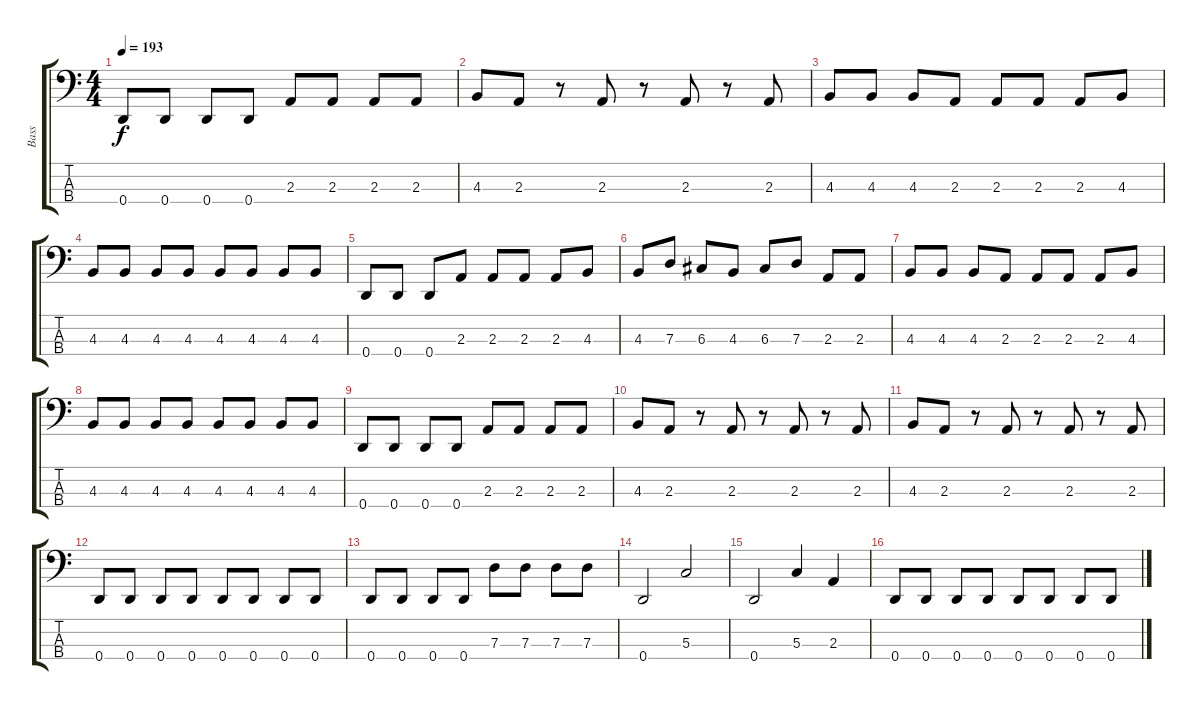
\track ("Bass" "Bass") {instrument electricbasspick}
\staff {score tabs}
\tuning (F2 C2 G1 D1) {hide}
\ts (4 4)
\tempo 193
\clef f4
\ks c
0.4.8{dy f} 0.4.8 0.4.8 0.4.8 2.3.8 2.3.8 2.3.8 2.3.8 |
4.3.8 2.3.8 r.8 2.3.8 r.8 2.3.8 r.8 2.3.8 |
4.3.8 4.3.8 4.3.8 2.3.8 2.3.8 2.3.8 2.3.8 4.3.8 |
4.3.8 4.3.8 4.3.8 4.3.8 4.3.8 4.3.8 4.3.8 4.3.8 |
0.4.8 0.4.8 0.4.8 2.3.8 2.3.8 2.3.8 2.3.8 4.3.8 |
4.3.8 7.3.8 6.3.8 4.3.8 6.3.8 7.3.8 2.3.8 2.3.8 |
4.3.8 4.3.8 4.3.8 2.3.8 2.3.8 2.3.8 2.3.8 4.3.8 |
4.3.8 4.3.8 4.3.8 4.3.8 4.3.8 4.3.8 4.3.8 4.3.8 |
0.4.8 0.4.8 0.4.8 0.4.8 2.3.8 2.3.8 2.3.8 2.3.8 |
4.3.8 2.3.8 r.8 2.3.8 r.8 2.3.8 r.8 2.3.8 |
4.3.8 2.3.8 r.8 2.3.8 r.8 2.3.8 r.8 2.3.8 |
0.4.8 0.4.8 0.4.8 0.4.8 0.4.8 0.4.8 0.4.8 0.4.8 |
0.4.8 0.4.8 0.4.8 0.4.8 7.3.8 7.3.8 7.3.8 7.3.8 |
0.4.2 5.3.2 |
0.4.2 5.3.4 2.3.4 |
0.4.8 0.4.8 0.4.8 0.4.8 0.4.8 0.4.8 0.4.8 0.4.8
